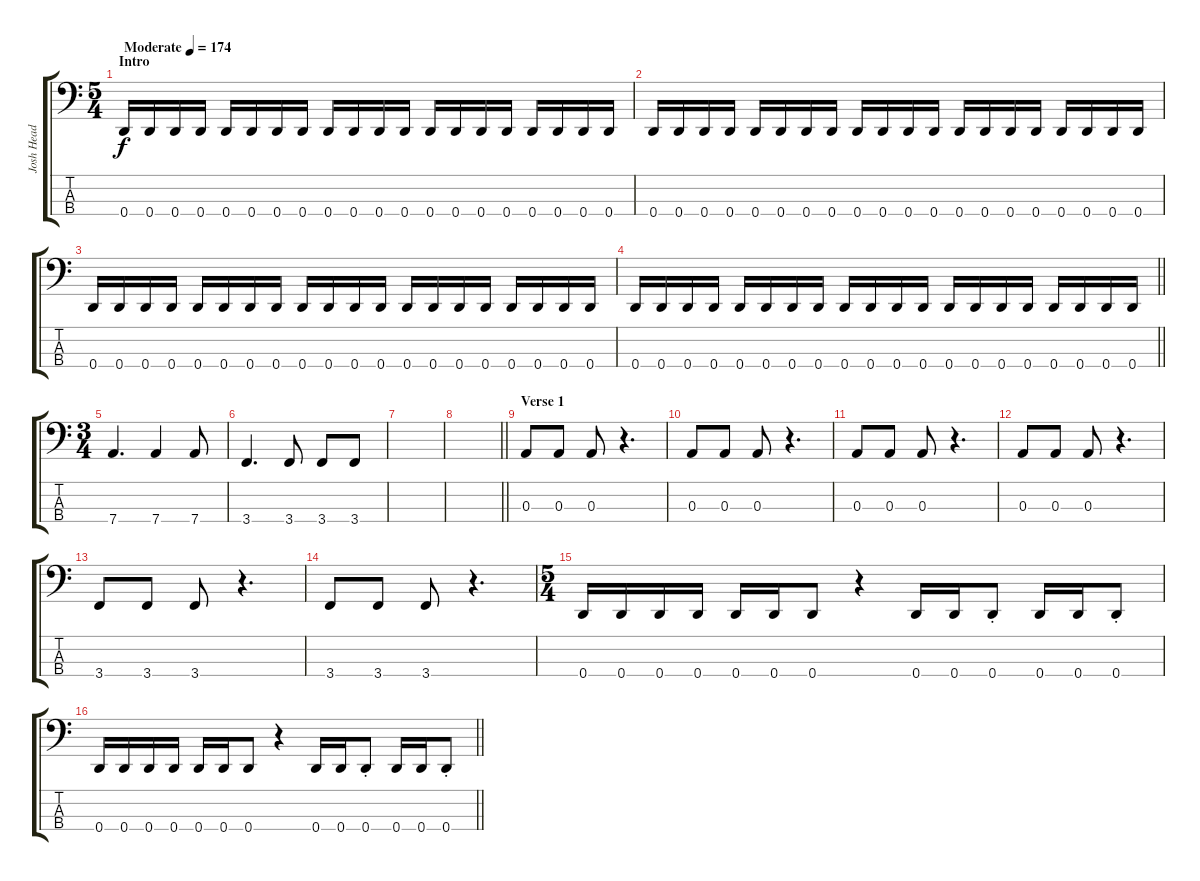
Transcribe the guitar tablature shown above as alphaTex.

\track ("Josh Head" "Josh Head") {instrument electricbasspick}
\staff {score tabs}
\tuning (G2 D2 A1 D1) {hide}
\ts (5 4)
\section ("" "Intro")
\tempo (174 "Moderate")
\clef f4
\ks c
0.4.16{dy f instrument electricbasspick} 0.4.16 0.4.16 0.4.16 0.4.16 0.4.16 0.4.16 0.4.16 0.4.16 0.4.16 0.4.16 0.4.16 0.4.16 0.4.16 0.4.16 0.4.16 0.4.16 0.4.16 0.4.16 0.4.16 |
0.4.16 0.4.16 0.4.16 0.4.16 0.4.16 0.4.16 0.4.16 0.4.16 0.4.16 0.4.16 0.4.16 0.4.16 0.4.16 0.4.16 0.4.16 0.4.16 0.4.16 0.4.16 0.4.16 0.4.16 |
0.4.16 0.4.16 0.4.16 0.4.16 0.4.16 0.4.16 0.4.16 0.4.16 0.4.16 0.4.16 0.4.16 0.4.16 0.4.16 0.4.16 0.4.16 0.4.16 0.4.16 0.4.16 0.4.16 0.4.16 |
\barLineRight lightlight
0.4.16 0.4.16 0.4.16 0.4.16 0.4.16 0.4.16 0.4.16 0.4.16 0.4.16 0.4.16 0.4.16 0.4.16 0.4.16 0.4.16 0.4.16 0.4.16 0.4.16 0.4.16 0.4.16 0.4.16 |
\ts (3 4)
\section ("" "")
7.4.4{d} 7.4.4 7.4.8 |
3.4.4{d} 3.4.8 3.4.8 3.4.8 |
|
\barLineRight lightlight
|
\section ("" "Verse 1")
0.3.8 0.3.8 0.3.8 r.4{d} |
0.3.8 0.3.8 0.3.8 r.4{d} |
0.3.8 0.3.8 0.3.8 r.4{d} |
0.3.8 0.3.8 0.3.8 r.4{d} |
3.4.8 3.4.8 3.4.8 r.4{d} |
3.4.8 3.4.8 3.4.8 r.4{d} |
\ts (5 4)
0.4.16 0.4.16 0.4.16 0.4.16 0.4.16 0.4.16 0.4.8 r.4 0.4.16 0.4.16 0.4{st}.8 0.4.16 0.4.16 0.4{st}.8 |
\barLineRight lightlight
0.4.16 0.4.16 0.4.16 0.4.16 0.4.16 0.4.16 0.4.8 r.4 0.4.16 0.4.16 0.4{st}.8 0.4.16 0.4.16 0.4{st}.8
